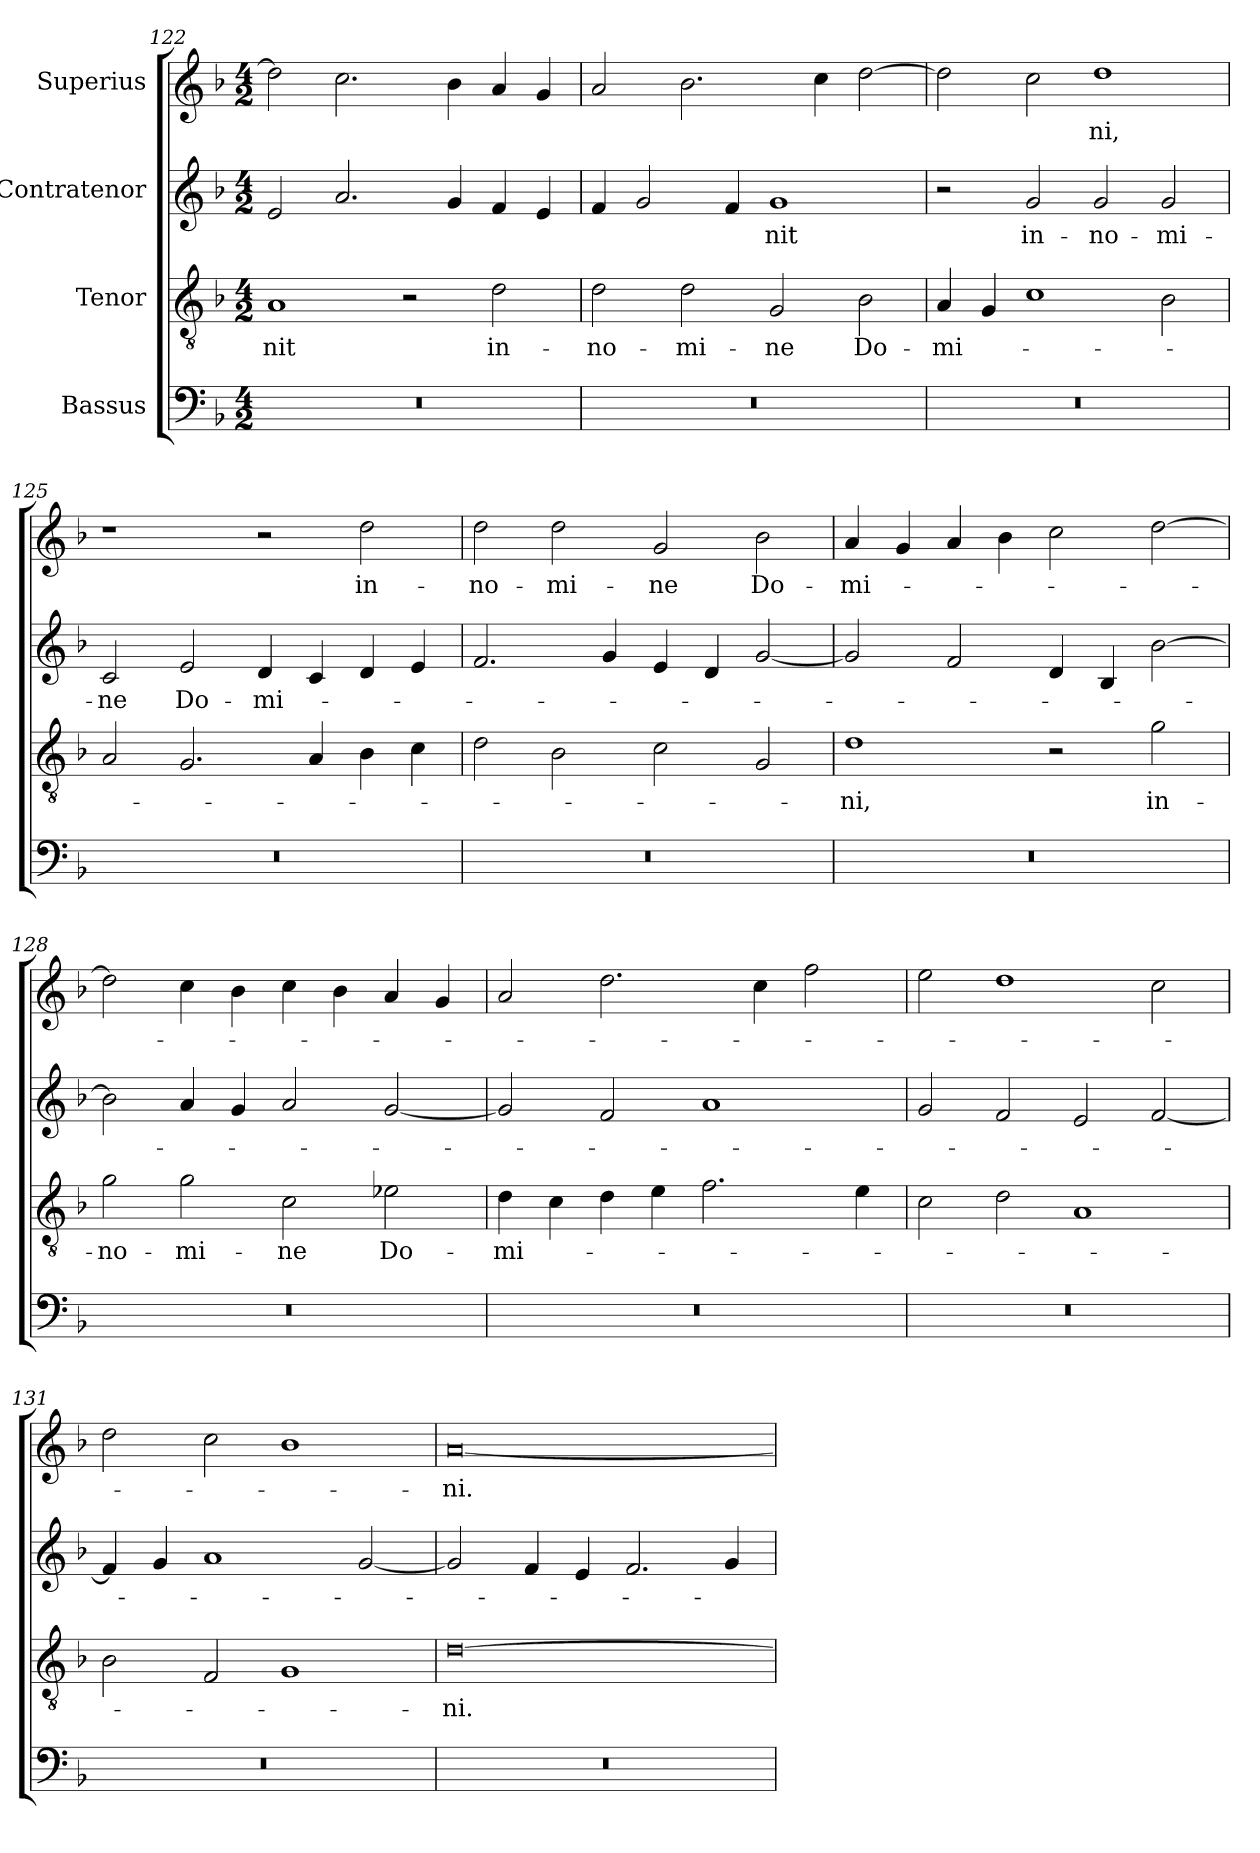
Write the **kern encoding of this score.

**kern	**kern	**text	**kern	**text	**kern	**text
*part4	*part3	*part3	*part2	*part2	*part1	*part1
*staff4	*staff3	*staff3	*staff2	*staff2	*staff1	*staff1
*I"Bassus	*I"Tenor	*	*I"Contratenor	*	*I"Superius	*
*clefF4	*clefGv2	*	*clefG2	*	*clefG2	*
*k[b-]	*k[b-]	*	*k[b-]	*	*k[b-]	*
*M4/2	*M4/2	*	*M4/2	*	*M4/2	*
=122	=122	=122	=122	=122	=122	=122
0r	1A/	-nit	2e/	.	2dd\]	.
.	.	.	2.a/	.	2.cc\	.
.	2r	.	.	.	.	.
.	.	.	4g/	.	4b-\	.
.	2d\	in-	4f/	.	4a/	.
.	.	.	4e/	.	4g/	.
=123	=123	=123	=123	=123	=123	=123
0r	2d\	no-	4f/	.	2a/	.
.	.	.	2g/	.	.	.
.	2d\	-mi-	.	.	2.b-\	.
.	.	.	4f/	.	.	.
.	2G/	-ne	1g/	-nit	.	.
.	.	.	.	.	4cc\	.
.	2B-\	Do-	.	.	[2dd\	.
=124	=124	=124	=124	=124	=124	=124
0r	4A/	-mi-	2r	.	2dd\]	.
.	4G/	.	.	.	.	.
.	1c\	.	2g/	in-	2cc\	.
.	.	.	2g/	no-	1dd\	-ni,
.	2B-\	.	2g/	-mi-	.	.
=125	=125	=125	=125	=125	=125	=125
0r	2A/	.	2c/	-ne	1r	.
.	2.G/	.	2e/	Do-	.	.
.	.	.	4d/	-mi-	2r	.
.	4A/	.	4c/	.	.	.
.	4B-\	.	4d/	.	2dd\	in-
.	4c\	.	4e/	.	.	.
=126	=126	=126	=126	=126	=126	=126
0r	2d\	.	2.f/	.	2dd\	no-
.	2B-\	.	.	.	2dd\	-mi-
.	.	.	4g/	.	.	.
.	2c\	.	4e/	.	2g/	-ne
.	.	.	4d/	.	.	.
.	2G/	.	[2g/	.	2b-\	Do-
=127	=127	=127	=127	=127	=127	=127
0r	1d\	-ni,	2g/]	.	4a/	-mi-
.	.	.	.	.	4g/	.
.	.	.	2f/	.	4a/	.
.	.	.	.	.	4b-\	.
.	2r	.	4d/	.	2cc\	.
.	.	.	4B-/	.	.	.
.	2g\	in-	[2b-\	.	[2dd\	.
=128	=128	=128	=128	=128	=128	=128
0r	2g\	no-	2b-\]	.	2dd\]	.
.	2g\	-mi-	4a/	.	4cc\	.
.	.	.	4g/	.	4b-\	.
.	2c\	-ne	2a/	.	4cc\	.
.	.	.	.	.	4b-\	.
.	2e-X\	Do-	[2g/	.	4a/	.
.	.	.	.	.	4g/	.
=129	=129	=129	=129	=129	=129	=129
0r	4d\	-mi-	2g/]	.	2a/	.
.	4c\	.	.	.	.	.
.	4d\	.	2f/	.	2.dd\	.
.	4e\	.	.	.	.	.
.	2.f\	.	1a/	.	.	.
.	.	.	.	.	4cc\	.
.	.	.	.	.	2ff\	.
.	4e\	.	.	.	.	.
=130	=130	=130	=130	=130	=130	=130
0r	2c\	.	2g/	.	2ee\	.
.	2d\	.	2f/	.	1dd\	.
.	1A/	.	2e/	.	.	.
.	.	.	[2f/	.	2cc\	.
=131	=131	=131	=131	=131	=131	=131
0r	2B-\	.	4f/]	.	2dd\	.
.	.	.	4g/	.	.	.
.	2F/	.	1a/	.	2cc\	.
.	1G/	.	.	.	1b-\	.
.	.	.	[2g/	.	.	.
=132	=132	=132	=132	=132	=132	=132
0r	[0d\	-ni.	2g/]	.	[0a/	-ni.
.	.	.	4f/	.	.	.
.	.	.	4e/	.	.	.
.	.	.	2.f/	.	.	.
.	.	.	4g/	.	.	.
=	=	=	=	=	=	=
*-	*-	*-	*-	*-	*-	*-
